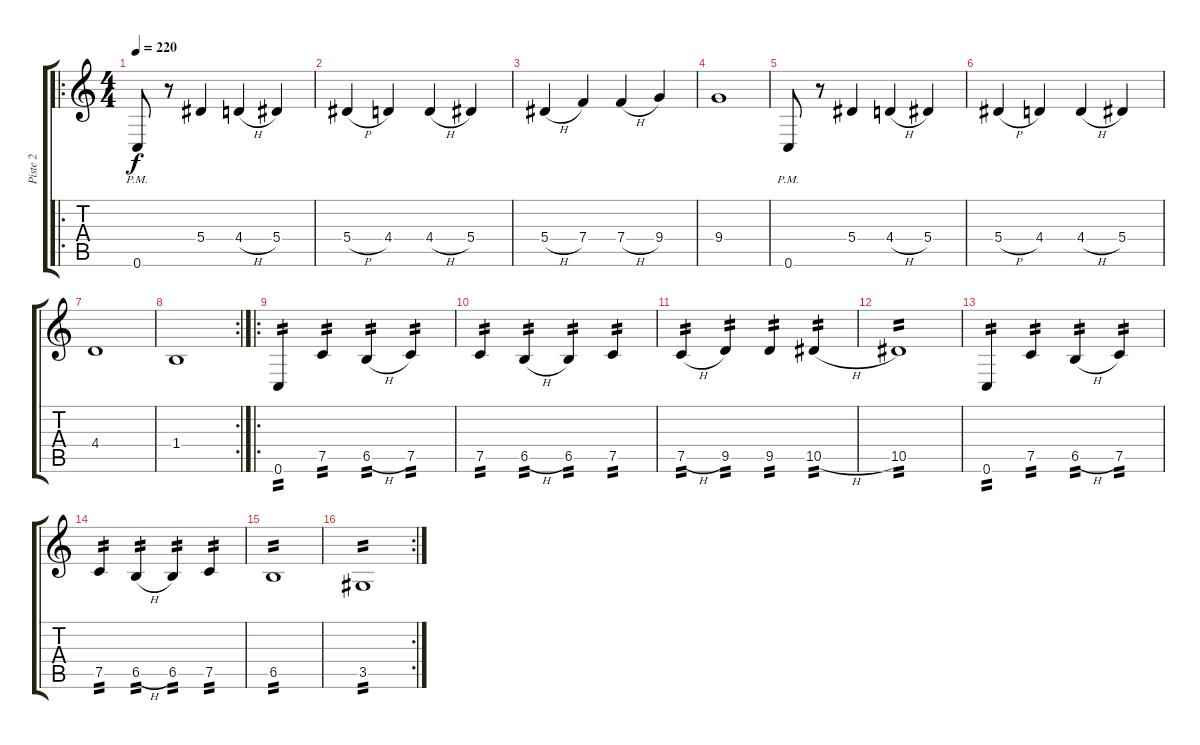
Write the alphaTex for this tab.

\track ("Piste 2" "Piste 2") {instrument distortionguitar}
\staff {score tabs}
\tuning (C4 G3 Eb3 Bb2 F2 C2) {hide}
\ro
\ts (4 4)
\tempo 220
\clef g2
\ks c
0.6{pm}.8{dy f} r.8 5.4.4 4.4{h}.4 5.4.4 |
5.4{h}.4 4.4.4 4.4{h}.4 5.4.4 |
5.4{h}.4 7.4.4 7.4{h}.4 9.4.4 |
9.4.1 |
0.6{pm}.8 r.8 5.4.4 4.4{h}.4 5.4.4 |
5.4{h}.4 4.4.4 4.4{h}.4 5.4.4 |
4.4.1 |
\rc 2
1.4.1 |
\ro
0.6.4{tp 2} 7.5.4{tp 2} 6.5{h}.4{tp 2} 7.5.4{tp 2} |
7.5.4{tp 2} 6.5{h}.4{tp 2} 6.5.4{tp 2} 7.5.4{tp 2} |
7.5{h}.4{tp 2} 9.5.4{tp 2} 9.5.4{tp 2} 10.5{h}.4{tp 2} |
10.5.1{tp 2} |
0.6.4{tp 2} 7.5.4{tp 2} 6.5{h}.4{tp 2} 7.5.4{tp 2} |
7.5.4{tp 2} 6.5{h}.4{tp 2} 6.5.4{tp 2} 7.5.4{tp 2} |
6.5.1{tp 2} |
\rc 2
3.5.1{tp 2}
